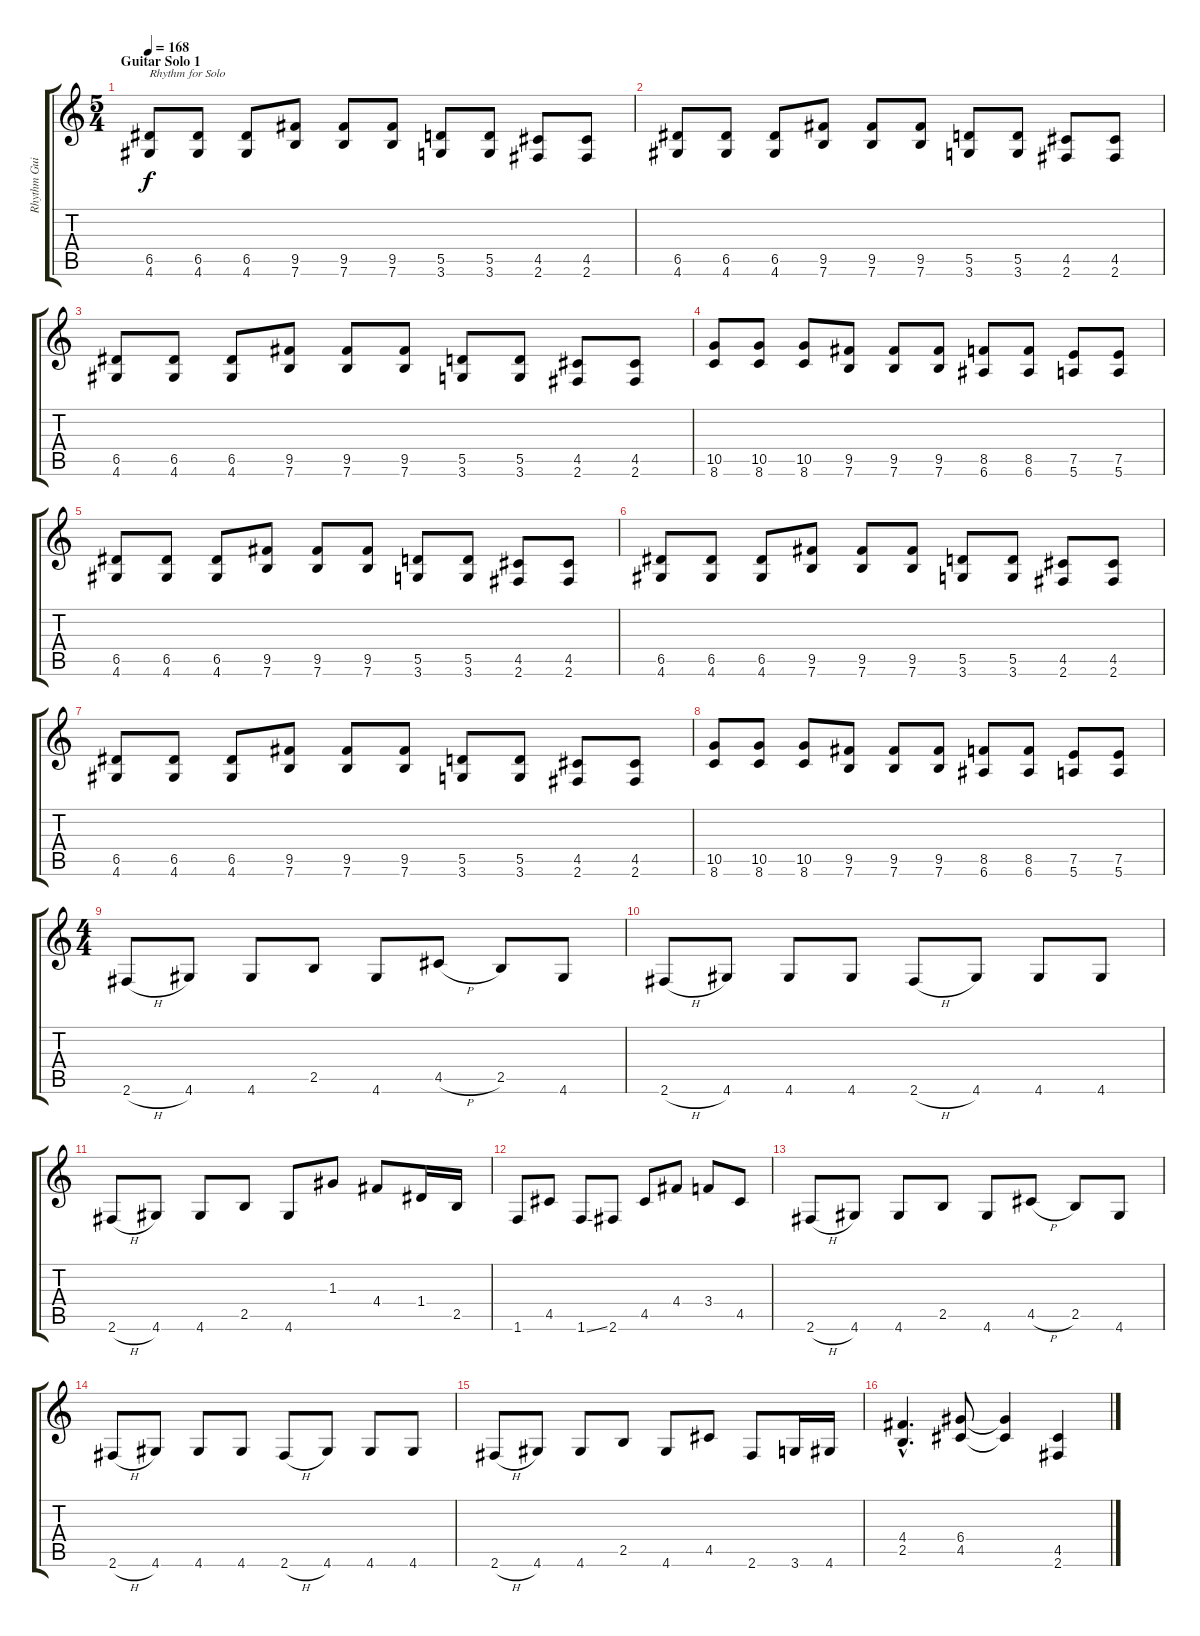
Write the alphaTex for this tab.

\track ("Rhythm Guitar" "Rhythm Gui") {instrument distortionguitar}
\staff {score tabs}
\tuning (E4 B3 G3 D3 A2 E2) {hide}
\ts (5 4)
\section ("" "Guitar Solo 1")
\tempo 168
\clef g2
\ks c
(6.5 4.6).8{txt "Rhythm for Solo" dy f} (6.5 4.6).8 (6.5 4.6).8 (9.5 7.6).8 (9.5 7.6).8 (9.5 7.6).8 (5.5 3.6).8 (5.5 3.6).8 (4.5 2.6).8 (4.5 2.6).8 |
(6.5 4.6).8 (6.5 4.6).8 (6.5 4.6).8 (9.5 7.6).8 (9.5 7.6).8 (9.5 7.6).8 (5.5 3.6).8 (5.5 3.6).8 (4.5 2.6).8 (4.5 2.6).8 |
(6.5 4.6).8 (6.5 4.6).8 (6.5 4.6).8 (9.5 7.6).8 (9.5 7.6).8 (9.5 7.6).8 (5.5 3.6).8 (5.5 3.6).8 (4.5 2.6).8 (4.5 2.6).8 |
(10.5 8.6).8 (10.5 8.6).8 (10.5 8.6).8 (9.5 7.6).8 (9.5 7.6).8 (9.5 7.6).8 (8.5 6.6).8 (8.5 6.6).8 (7.5 5.6).8 (7.5 5.6).8 |
(6.5 4.6).8 (6.5 4.6).8 (6.5 4.6).8 (9.5 7.6).8 (9.5 7.6).8 (9.5 7.6).8 (5.5 3.6).8 (5.5 3.6).8 (4.5 2.6).8 (4.5 2.6).8 |
(6.5 4.6).8 (6.5 4.6).8 (6.5 4.6).8 (9.5 7.6).8 (9.5 7.6).8 (9.5 7.6).8 (5.5 3.6).8 (5.5 3.6).8 (4.5 2.6).8 (4.5 2.6).8 |
(6.5 4.6).8 (6.5 4.6).8 (6.5 4.6).8 (9.5 7.6).8 (9.5 7.6).8 (9.5 7.6).8 (5.5 3.6).8 (5.5 3.6).8 (4.5 2.6).8 (4.5 2.6).8 |
(10.5 8.6).8 (10.5 8.6).8 (10.5 8.6).8 (9.5 7.6).8 (9.5 7.6).8 (9.5 7.6).8 (8.5 6.6).8 (8.5 6.6).8 (7.5 5.6).8 (7.5 5.6).8 |
\ts (4 4)
2.6{h}.8 4.6.8 4.6.8 2.5.8 4.6.8 4.5{h}.8 2.5.8 4.6.8 |
2.6{h}.8 4.6.8 4.6.8 4.6.8 2.6{h}.8 4.6.8 4.6.8 4.6.8 |
2.6{h}.8 4.6.8 4.6.8 2.5.8 4.6.8 1.3.8 4.4.8 1.4.16 2.5.16 |
1.6.8 4.5.8 1.6{ss}.8 2.6.8 4.5.8 4.4.8 3.4.8 4.5.8 |
2.6{h}.8 4.6.8 4.6.8 2.5.8 4.6.8 4.5{h}.8 2.5.8 4.6.8 |
2.6{h}.8 4.6.8 4.6.8 4.6.8 2.6{h}.8 4.6.8 4.6.8 4.6.8 |
2.6{h}.8 4.6.8 4.6.8 2.5.8 4.6.8 4.5.8 2.6.8 3.6.16 4.6.16 |
(4.4{hac} 2.5{hac}).4{d} (6.4 4.5).8 (6.4{t} 4.5{t}).4 (4.5 2.6).4
